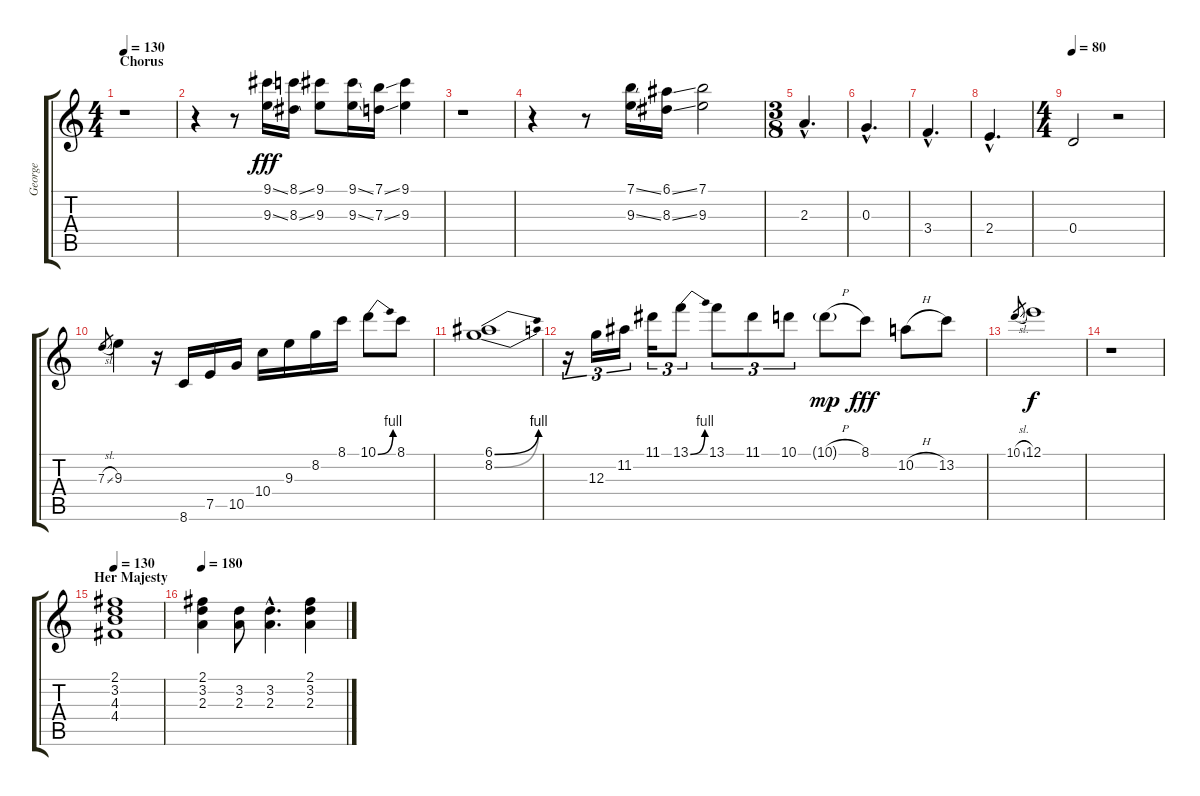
\track ("George" "George") {instrument electricguitarjazz}
\staff {score tabs}
\tuning (E4 B3 G3 D3 A2 E2) {hide}
\ts (4 4)
\section ("" "Chorus")
\tempo 130
\clef g2
\ks c
r.1{dy fff} |
r.4 r.8 (9.1{ss} 9.3{ss}).16 (8.1{ss} 8.3{ss}).16 (9.1 9.3).8 (9.1{ss} 9.3{ss}).16{balance 4} (7.1{ss} 7.3{ss}).16 (9.1 9.3).4 |
r.1 |
r.4 r.8 (7.1{ss} 9.3{ss}).16{volume 12 balance 14 instrument overdrivenguitar} (6.1{ss} 8.3{ss}).16 (7.1 9.3).2 |
\ts (3 8)
2.3{hac}.4{d volume 14} |
0.3{hac}.4{d} |
3.4{hac}.4{d} |
2.4{hac}.4{d} |
\ts (4 4)
\tempo 80
0.4.2 r.2 |
7.3{sl}.8{gr} 9.3.4 r.16 8.6.16 7.5.16 10.5.16 10.4.16 9.3.16 8.2.16 8.1.16 10.1{be (bend 0 0 60 4)}.8 8.1.8 |
(6.1{be (bend 0 0 60 4)} 8.2{be (bend 0 0 60 4)}).1 |
r.16{tu (3 2)} 12.3.16{tu (3 2)} 11.2.16{tu (3 2)} 11.1.16{tu (3 2)} 13.1{be (bend 0 0 60 4)}.8{tu (3 2)} 13.1.8{tu (3 2)} 11.1.8{tu (3 2)} 10.1.8{tu (3 2)} 10.1{h g}.8{dy mp} 8.1.8{dy fff} 10.2{h}.8 13.2.8 |
10.1{sl}.8{gr} 12.1.1{dy f} |
r.1 |
\section ("" "Her Majesty")
\tempo 130
(2.1 3.2 4.3 4.4).1 |
\tempo 180
(2.1 3.2 2.3).4{volume 12 instrument acousticguitarsteel} (3.2 2.3).8 (3.2{hac} 2.3{hac}).4{d} (2.1 3.2 2.3).4
